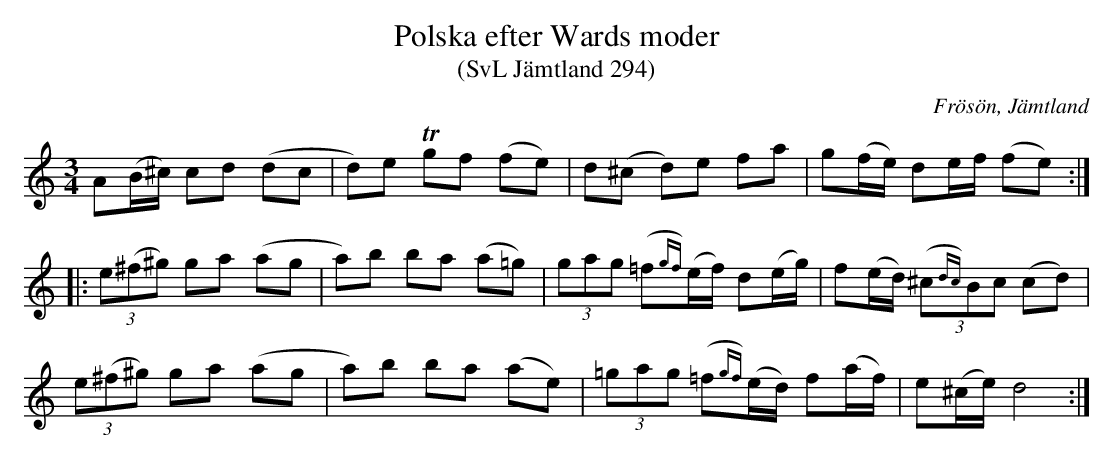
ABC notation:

X:1
T:Polska efter Wards moder
T:(SvL Jämtland 294)
O:Frösön, Jämtland
M:3/4
L:1/8
K:Ddor
A(B/^c/) cd (dc|d)e Tgf (fe)|d(^c d)e fa|g(f/e/) de/f/ (fe):|
|:(3e(^f^g) ga (ag|a)b ba (a=g)|(3gag (=f{gf})(e/f/) d(e/g/)|f(e/d/) (3(^c{dc})Bc (cd)|
(3e(^f^g) ga (ag|a)b ba (ae)|(3=gag (=f{gf})(e/d/) f(a/f/)|e(^c/e/) d4:|
